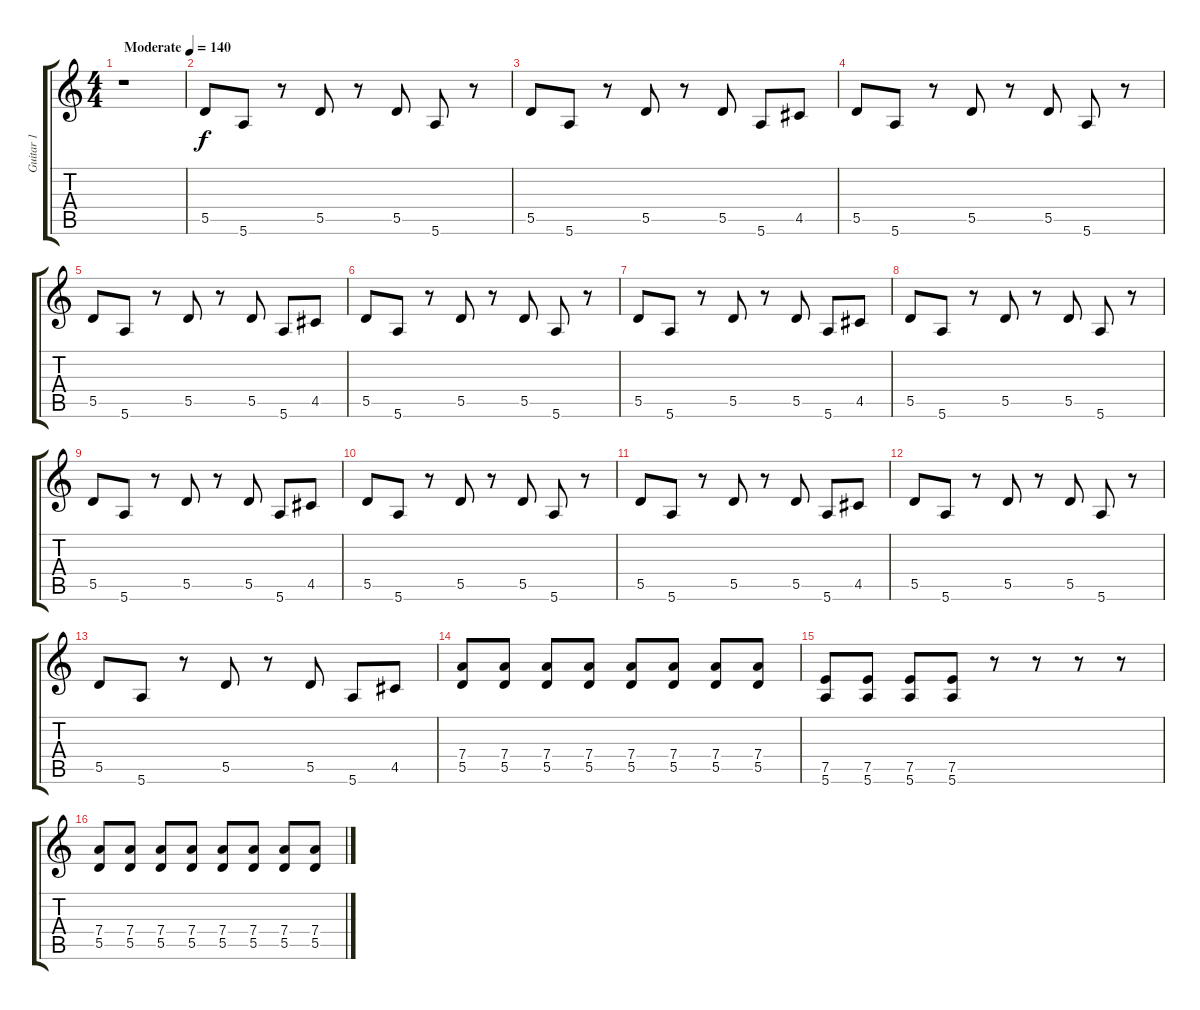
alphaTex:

\track ("Guitar 1" "Guitar 1") {instrument electricguitarclean}
\staff {score tabs}
\tuning (E4 B3 G3 D3 A2 E2) {hide}
\ts (4 4)
\tempo (140 "Moderate")
\clef g2
\ks c
r.1{dy f instrument electricguitarclean} |
5.5.8 5.6.8 r.8 5.5.8 r.8 5.5.8 5.6.8 r.8 |
5.5.8 5.6.8 r.8 5.5.8 r.8 5.5.8 5.6.8 4.5.8 |
5.5.8 5.6.8 r.8 5.5.8 r.8 5.5.8 5.6.8 r.8 |
5.5.8 5.6.8 r.8 5.5.8 r.8 5.5.8 5.6.8 4.5.8 |
5.5.8 5.6.8 r.8 5.5.8 r.8 5.5.8 5.6.8 r.8 |
5.5.8 5.6.8 r.8 5.5.8 r.8 5.5.8 5.6.8 4.5.8 |
5.5.8 5.6.8 r.8 5.5.8 r.8 5.5.8 5.6.8 r.8 |
5.5.8 5.6.8 r.8 5.5.8 r.8 5.5.8 5.6.8 4.5.8 |
5.5.8 5.6.8 r.8 5.5.8 r.8 5.5.8 5.6.8 r.8 |
5.5.8 5.6.8 r.8 5.5.8 r.8 5.5.8 5.6.8 4.5.8 |
5.5.8 5.6.8 r.8 5.5.8 r.8 5.5.8 5.6.8 r.8 |
5.5.8 5.6.8 r.8 5.5.8 r.8 5.5.8 5.6.8 4.5.8 |
(7.4 5.5).8{instrument overdrivenguitar} (7.4 5.5).8 (7.4 5.5).8 (7.4 5.5).8 (7.4 5.5).8 (7.4 5.5).8 (7.4 5.5).8 (7.4 5.5).8 |
(7.5 5.6).8 (7.5 5.6).8 (7.5 5.6).8 (7.5 5.6).8 r.8 r.8 r.8 r.8 |
(7.4 5.5).8{instrument overdrivenguitar} (7.4 5.5).8 (7.4 5.5).8 (7.4 5.5).8 (7.4 5.5).8 (7.4 5.5).8 (7.4 5.5).8 (7.4 5.5).8
